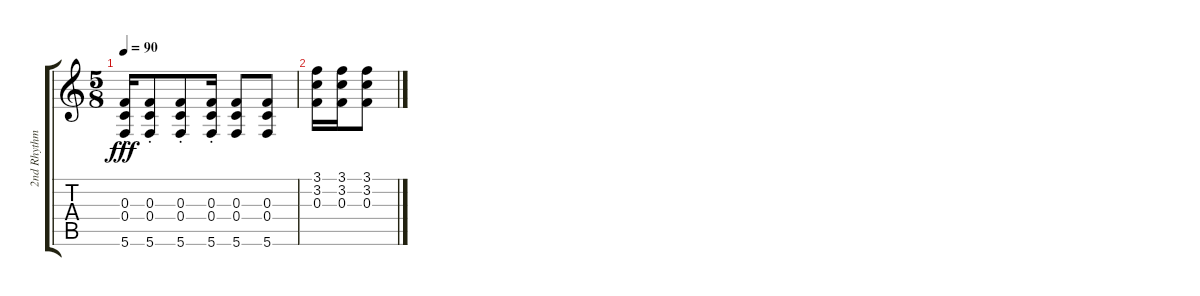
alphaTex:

\track ("2nd Rhythm guitar" "2nd Rhythm") {instrument distortionguitar}
\staff {score tabs}
\tuning (D4 A3 F3 C3 G2 C2) {hide}
\ts (5 8)
\tempo 90
\clef g2
\ks c
(0.3{st} 0.4{st} 5.6).16{dy fff} (0.3{st} 0.4{st} 5.6).8 (0.3{st} 0.4{st} 5.6).8 (0.3{st} 0.4{st} 5.6).16 (0.3 0.4 5.6).8 (0.3 0.4 5.6).8 |
(3.1 3.2 0.3).16 (3.1 3.2 0.3).16 (3.1 3.2 0.3).8
